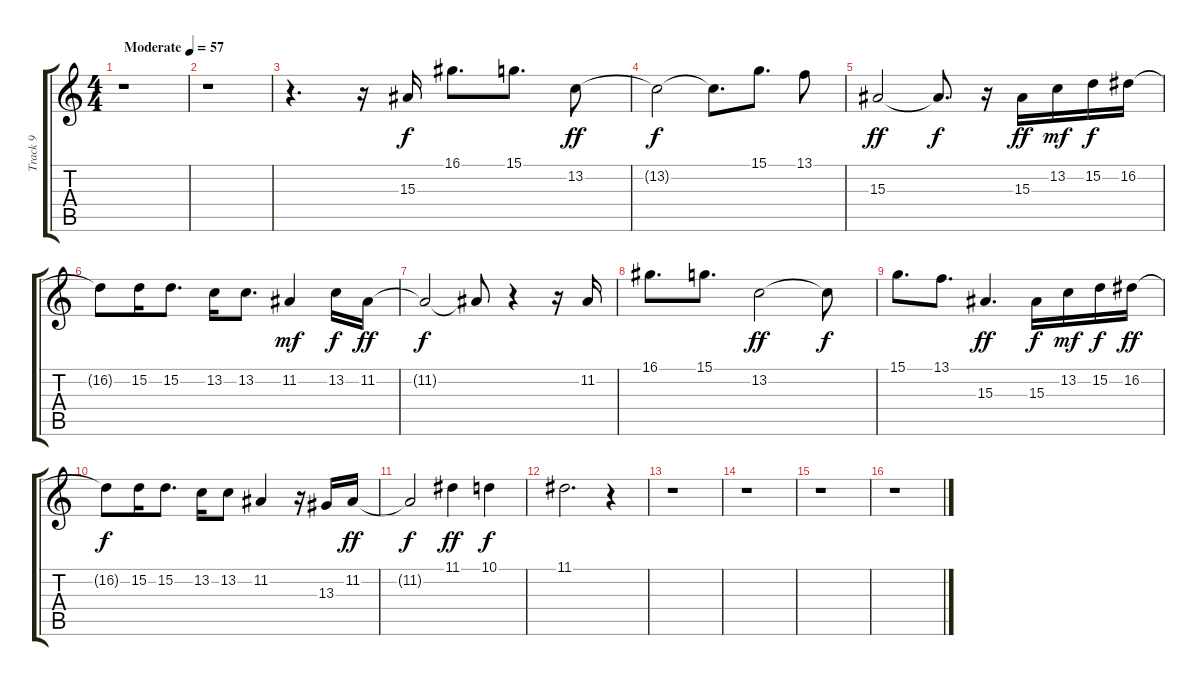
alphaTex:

\track ("Track 9" "Track 9") {instrument pad1newage}
\staff {score tabs}
\tuning (E4 B3 G3 D3 A2 E2) {hide}
\ts (4 4)
\tempo (57 "Moderate")
\clef g2
\ks c
r.1{dy f instrument pad1newage} |
r.1 |
r.4{d} r.16 15.3.16 16.1.8{d} 15.1.8{d} 13.2.8{dy ff} |
13.2{t}.2{dy f} 13.2{t}.8{d} 15.1.8{d} 13.1.8 |
15.3.2{dy ff} 15.3{t}.8{d dy f} r.16 15.3.16{dy ff} 13.2.16{dy mf} 15.2.16{dy f} 16.2.16 |
16.2{t}.8 15.2.16 15.2.8{d} 13.2.16 13.2.8{d} 11.2.4{dy mf} 13.2.16{dy f} 11.2.16{dy ff} |
11.2{t}.2{dy f} 11.2{t}.8 r.4 r.16 11.2.16 |
16.1.8{d} 15.1.8{d} 13.2.2{dy ff} 13.2{t}.8{dy f} |
15.1.8{d} 13.1.8{d} 15.3.4{d dy ff} 15.3.16{dy f} 13.2.16{dy mf} 15.2.16{dy f} 16.2.16{dy ff} |
16.2{t}.8{dy f} 15.2.16 15.2.8{d} 13.2.16 13.2.8 11.2.4 r.16 13.3.16 11.2.16{dy ff} |
11.2{t}.2{dy f} 11.1.4{dy ff} 10.1.4{dy f} |
11.1.2{d} r.4 |
r.1 |
r.1 |
r.1 |
r.1
